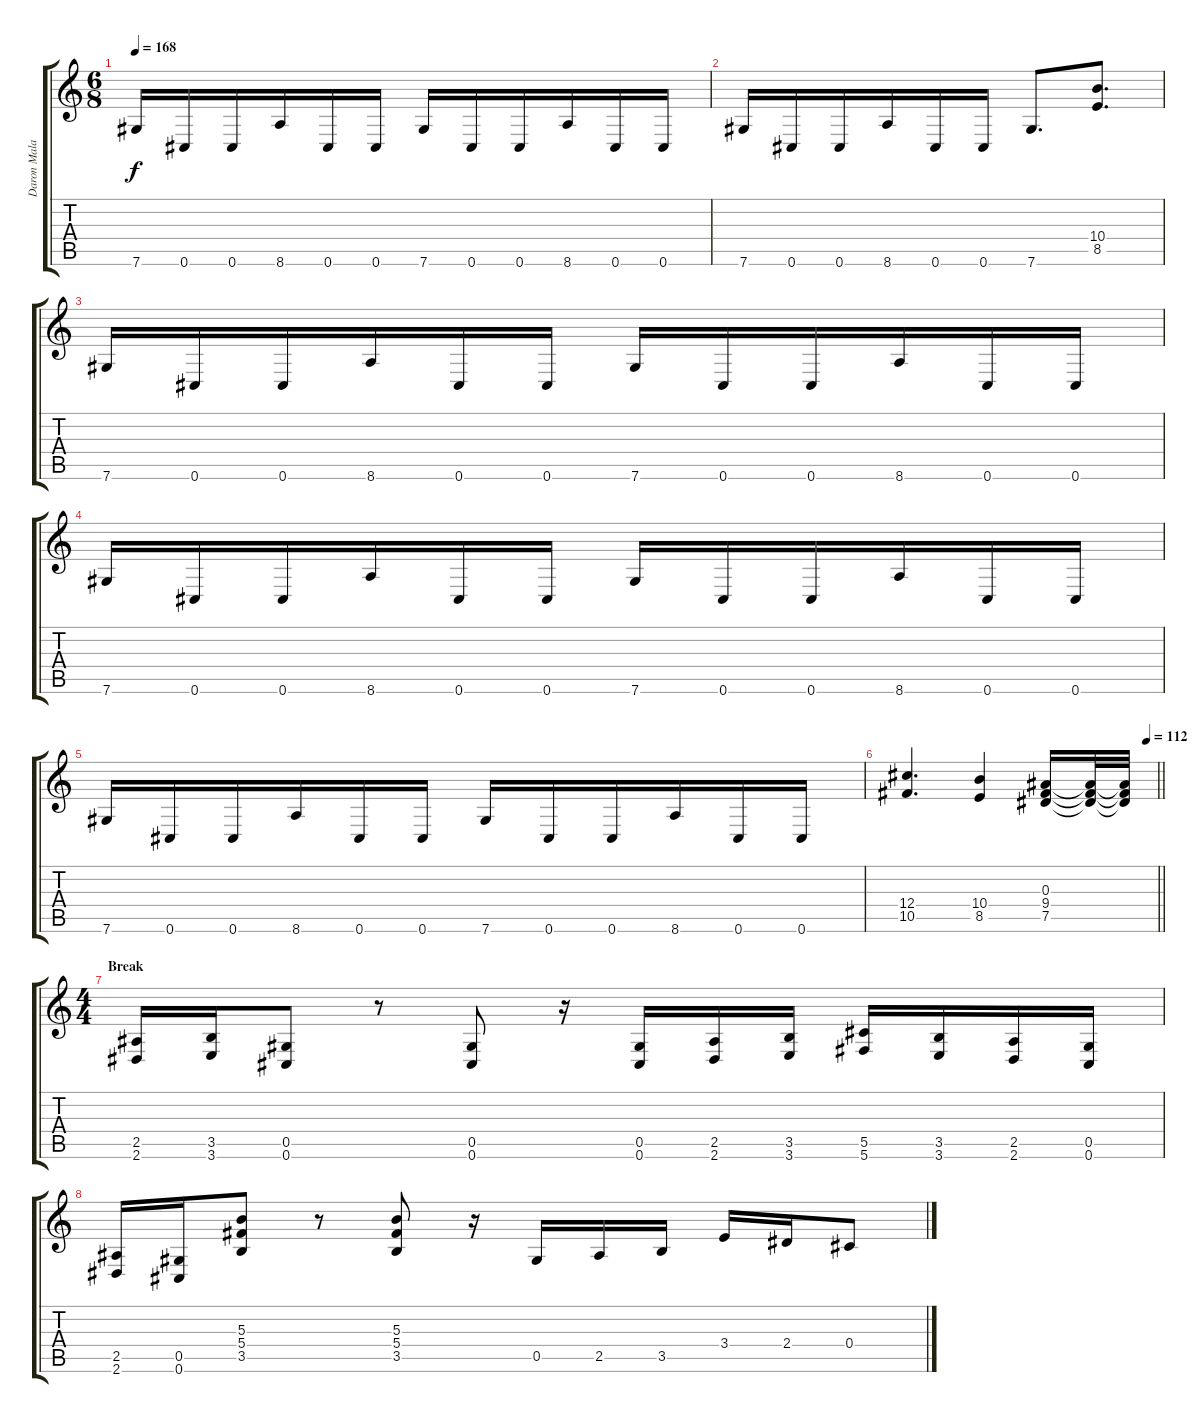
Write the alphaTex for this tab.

\track ("Daron Malakian" "Daron Mala") {instrument distortionguitar}
\staff {score tabs}
\tuning (Eb4 Bb3 Gb3 Db3 Ab2 Db2) {hide}
\ts (6 8)
\tempo 168
\clef g2
\ks c
7.6.16{dy f} 0.6.16 0.6.16 8.6.16 0.6.16 0.6.16 7.6.16 0.6.16 0.6.16 8.6.16 0.6.16 0.6.16 |
7.6.16 0.6.16 0.6.16 8.6.16 0.6.16 0.6.16 7.6.8{d} (10.4 8.5).8{d} |
7.6.16 0.6.16 0.6.16 8.6.16 0.6.16 0.6.16 7.6.16 0.6.16 0.6.16 8.6.16 0.6.16 0.6.16 |
7.6.16 0.6.16 0.6.16 8.6.16 0.6.16 0.6.16 7.6.16 0.6.16 0.6.16 8.6.16 0.6.16 0.6.16 |
7.6.16 0.6.16 0.6.16 8.6.16 0.6.16 0.6.16 7.6.16 0.6.16 0.6.16 8.6.16 0.6.16 0.6.16 |
\tempo (112 0.9583333333333334)
\barLineRight lightlight
(12.4 10.5).4{d} (10.4 8.5).4 (0.3 9.4 7.5).16 (0.3{t} 9.4{t} 7.5{t}).32 (0.3{t} 9.4{t} 7.5{t}).32 |
\ts (4 4)
\section ("" "Break")
(2.5 2.6).16 (3.5 3.6).16 (0.5 0.6).8 r.8 (0.5 0.6).8 r.16 (0.5 0.6).16 (2.5 2.6).16 (3.5 3.6).16 (5.5 5.6).16 (3.5 3.6).16 (2.5 2.6).16 (0.5 0.6).16 |
(2.5 2.6).16 (0.5 0.6).16 (5.3 5.4 3.5).8 r.8 (5.3 5.4 3.5).8 r.16 0.5.16 2.5.16 3.5.16 3.4.16 2.4.16 0.4.8
